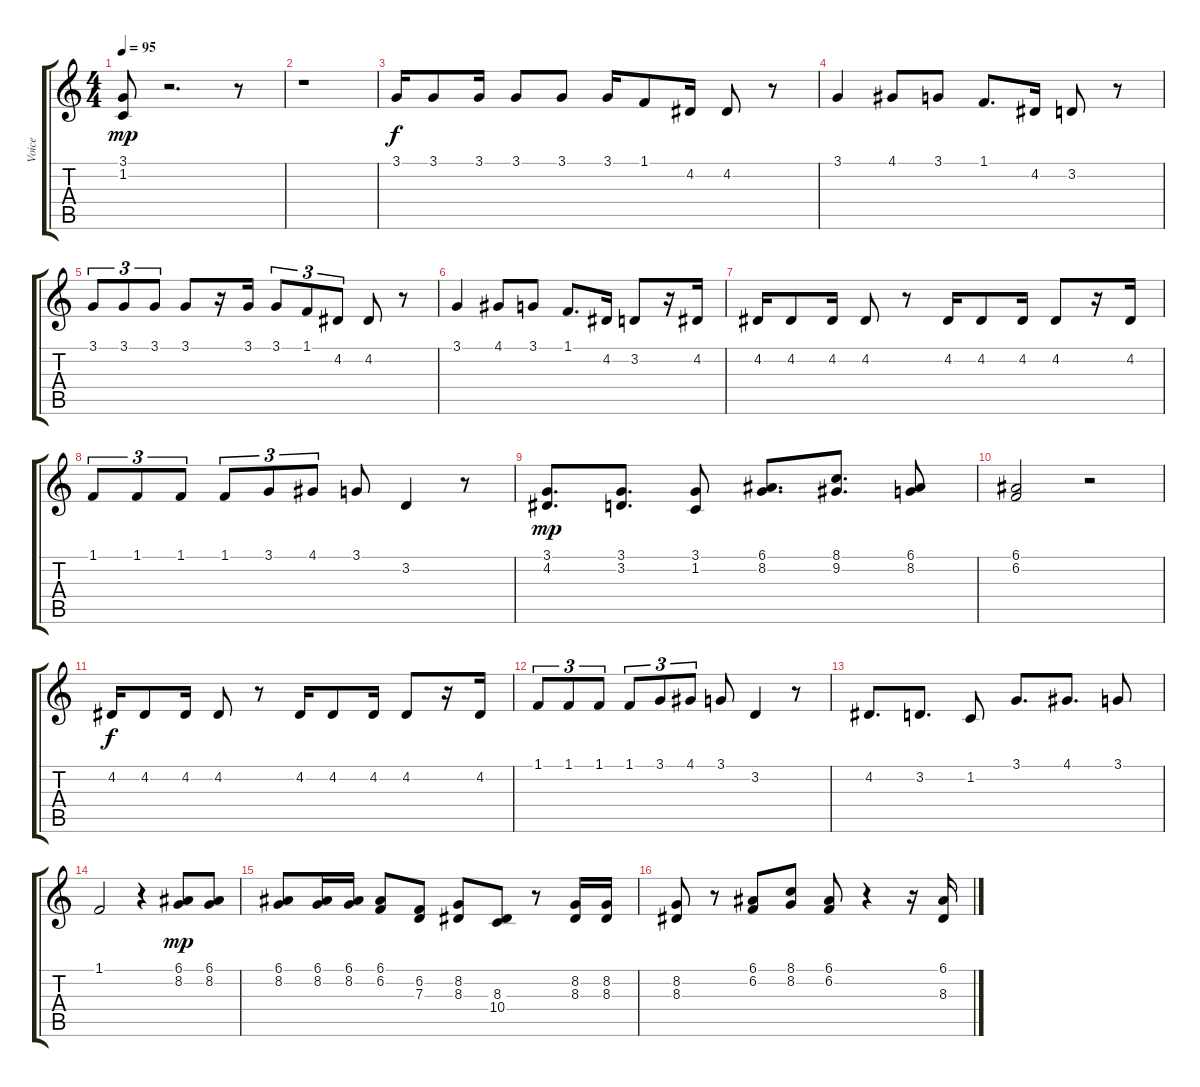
\track ("Voice" "Voice") {instrument lead2sawtooth}
\staff {score tabs}
\tuning (E4 B3 G3 D3 A2 E2) {hide}
\ts (4 4)
\tempo 95
\clef g2
\ks c
(3.1 1.2).8{dy mp} r.2{d} r.8 |
r.1 |
3.1.16{dy f} 3.1.8 3.1.16 3.1.8 3.1.8 3.1.16 1.1.8 4.2.16 4.2.8 r.8 |
3.1.4 4.1.8 3.1.8 1.1.8{d} 4.2.16 3.2.8 r.8 |
3.1.8{tu (3 2)} 3.1.8{tu (3 2)} 3.1.8{tu (3 2)} 3.1.8 r.16 3.1.16 3.1.8{tu (3 2)} 1.1.8{tu (3 2)} 4.2.8{tu (3 2)} 4.2.8 r.8 |
3.1.4 4.1.8 3.1.8 1.1.8{d} 4.2.16 3.2.8 r.16 4.2.16 |
4.2.16 4.2.8 4.2.16 4.2.8 r.8 4.2.16 4.2.8 4.2.16 4.2.8 r.16 4.2.16 |
1.1.8{tu (3 2)} 1.1.8{tu (3 2)} 1.1.8{tu (3 2)} 1.1.8{tu (3 2)} 3.1.8{tu (3 2)} 4.1.8{tu (3 2)} 3.1.8 3.2.4 r.8 |
(3.1 4.2).8{d dy mp} (3.1 3.2).8{d} (3.1 1.2).8 (6.1 8.2).8{d} (8.1 9.2).8{d} (6.1 8.2).8 |
(6.1 6.2).2 r.2 |
4.2.16{dy f} 4.2.8 4.2.16 4.2.8 r.8 4.2.16 4.2.8 4.2.16 4.2.8 r.16 4.2.16 |
1.1.8{tu (3 2)} 1.1.8{tu (3 2)} 1.1.8{tu (3 2)} 1.1.8{tu (3 2)} 3.1.8{tu (3 2)} 4.1.8{tu (3 2)} 3.1.8 3.2.4 r.8 |
4.2.8{d} 3.2.8{d} 1.2.8 3.1.8{d} 4.1.8{d} 3.1.8 |
1.1.2 r.4 (6.1 8.2).8{dy mp} (6.1 8.2).8 |
(6.1 8.2).8 (6.1 8.2).16 (6.1 8.2).16 (6.1 6.2).8 (6.2 7.3).8 (8.2 8.3).8 (8.3 10.4).8 r.8 (8.2 8.3).16 (8.2 8.3).16 |
(8.2 8.3).8 r.8 (6.1 6.2).8 (8.1 8.2).8 (6.1 6.2).8 r.4 r.16 (6.1 8.3).16
